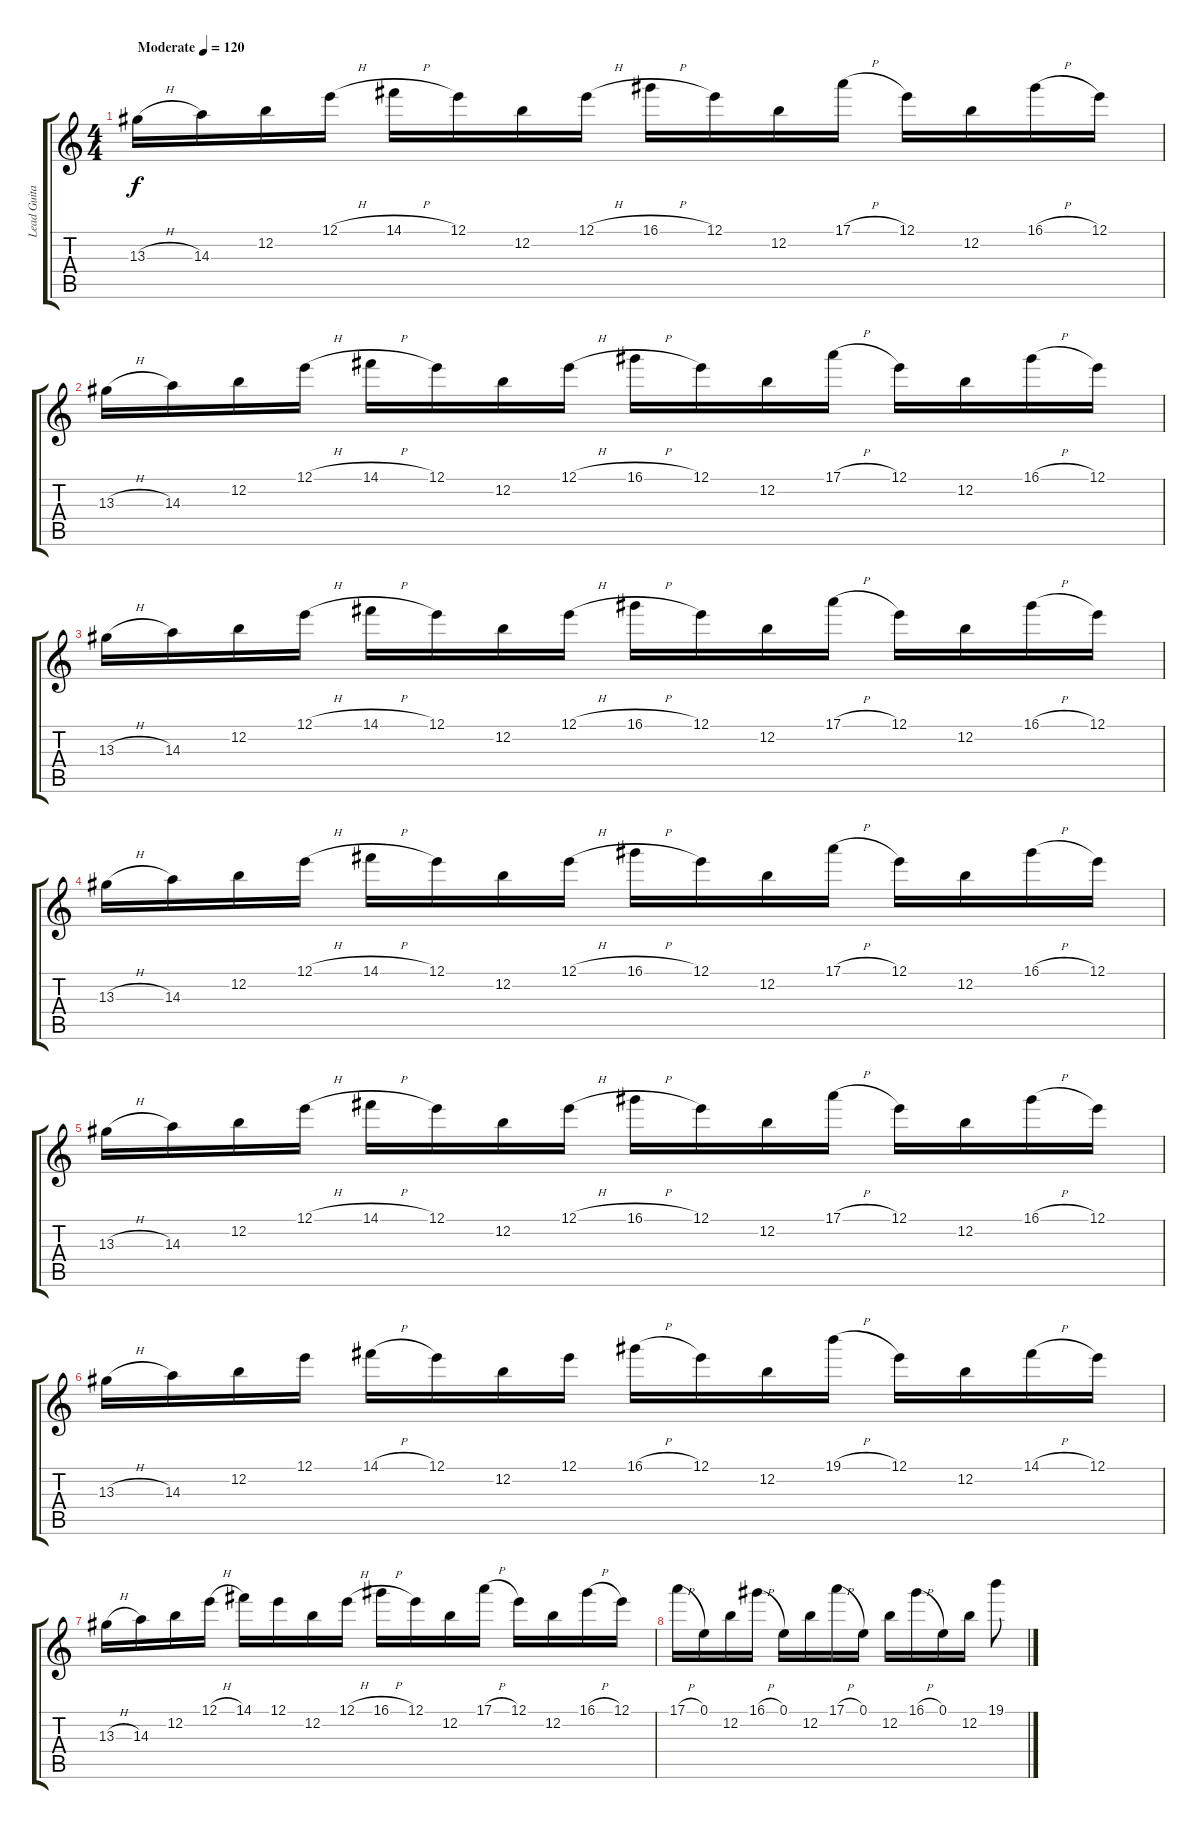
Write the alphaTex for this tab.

\track ("Lead Guitar" "Lead Guita") {instrument overdrivenguitar}
\staff {score tabs}
\tuning (E4 B3 G3 D3 A2 E2) {hide}
\ts (4 4)
\tempo (120 "Moderate")
\clef g2
\ks c
13.3{h}.16{dy f instrument overdrivenguitar} 14.3.16 12.2.16 12.1{h}.16 14.1{h}.16 12.1.16 12.2.16 12.1{h}.16 16.1{h}.16 12.1.16 12.2.16 17.1{h}.16 12.1.16 12.2.16 16.1{h}.16 12.1.16 |
13.3{h}.16 14.3.16 12.2.16 12.1{h}.16 14.1{h}.16 12.1.16 12.2.16 12.1{h}.16 16.1{h}.16 12.1.16 12.2.16 17.1{h}.16 12.1.16 12.2.16 16.1{h}.16 12.1.16 |
13.3{h}.16 14.3.16 12.2.16 12.1{h}.16 14.1{h}.16 12.1.16 12.2.16 12.1{h}.16 16.1{h}.16 12.1.16 12.2.16 17.1{h}.16 12.1.16 12.2.16 16.1{h}.16 12.1.16 |
13.3{h}.16 14.3.16 12.2.16 12.1{h}.16 14.1{h}.16 12.1.16 12.2.16 12.1{h}.16 16.1{h}.16 12.1.16 12.2.16 17.1{h}.16 12.1.16 12.2.16 16.1{h}.16 12.1.16 |
13.3{h}.16 14.3.16 12.2.16 12.1{h}.16 14.1{h}.16 12.1.16 12.2.16 12.1{h}.16 16.1{h}.16 12.1.16 12.2.16 17.1{h}.16 12.1.16 12.2.16 16.1{h}.16 12.1.16 |
13.3{h}.16 14.3.16 12.2.16 12.1.16 14.1{h}.16 12.1.16 12.2.16 12.1.16 16.1{h}.16 12.1.16 12.2.16 19.1{h}.16 12.1.16 12.2.16 14.1{h}.16 12.1.16 |
13.3{h}.16 14.3.16 12.2.16 12.1{h}.16 14.1.16 12.1.16 12.2.16 12.1{h}.16 16.1{h}.16 12.1.16 12.2.16 17.1{h}.16 12.1.16 12.2.16 16.1{h}.16 12.1.16 |
17.1{h}.16 0.1.16 12.2.16 16.1{h}.16 0.1.16 12.2.16 17.1{h}.16 0.1.16 12.2.16 16.1{h}.16 0.1.16 12.2.16 19.1.8
